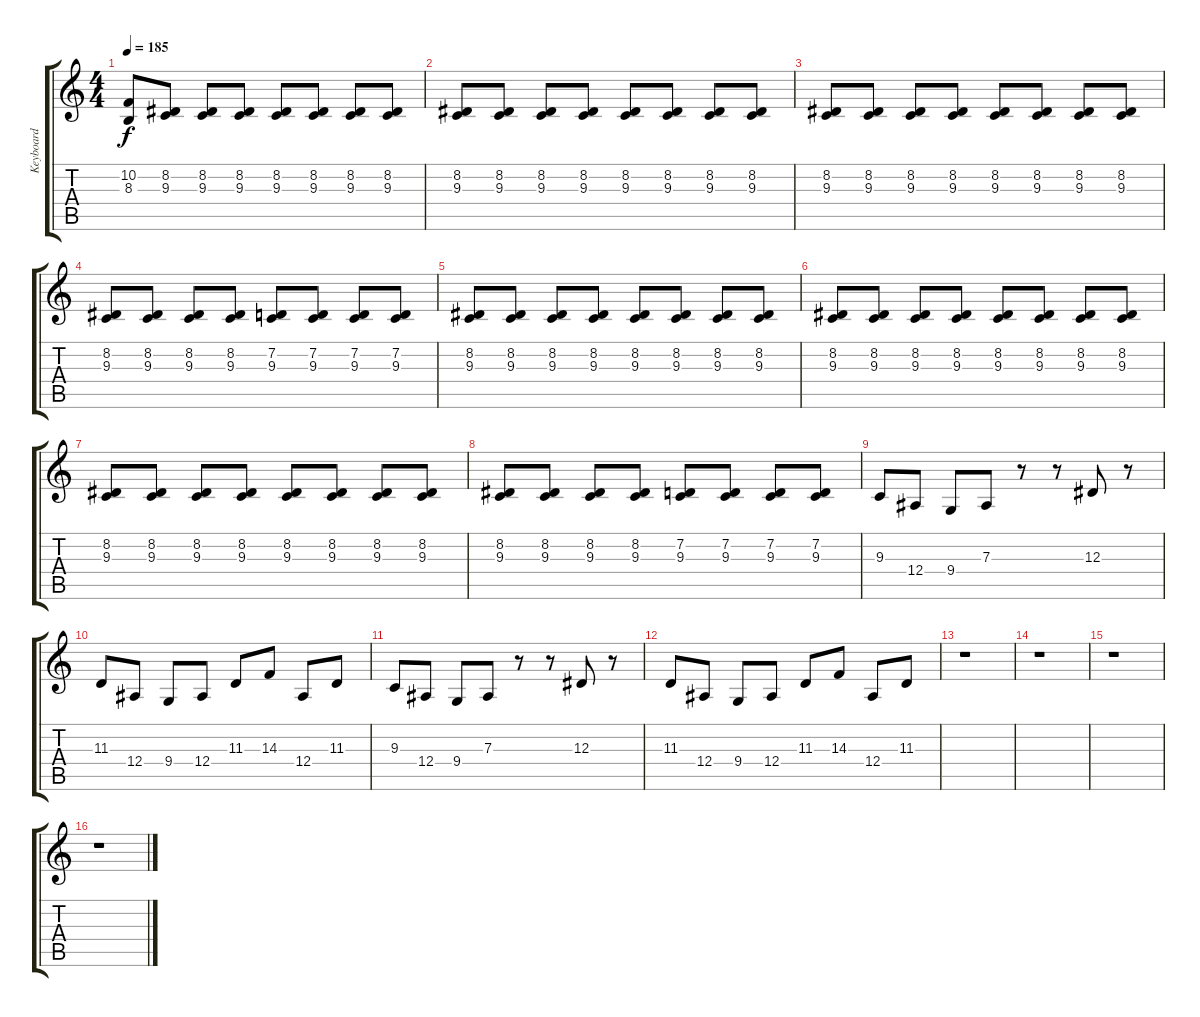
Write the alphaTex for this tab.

\track ("Keyboard" "Keyboard") {instrument lead2sawtooth}
\staff {score tabs}
\tuning (C4 G3 Eb3 Bb2 F2 C2) {hide}
\ts (4 4)
\tempo 185
\clef g2
\ks c
(10.2 8.3).8{dy f volume 7 instrument lead2sawtooth} (8.2 9.3).8 (8.2 9.3).8 (8.2 9.3).8 (8.2 9.3).8 (8.2 9.3).8 (8.2 9.3).8 (8.2 9.3).8 |
(8.2 9.3).8 (8.2 9.3).8 (8.2 9.3).8 (8.2 9.3).8 (8.2 9.3).8 (8.2 9.3).8 (8.2 9.3).8 (8.2 9.3).8 |
(8.2 9.3).8 (8.2 9.3).8 (8.2 9.3).8 (8.2 9.3).8 (8.2 9.3).8 (8.2 9.3).8 (8.2 9.3).8 (8.2 9.3).8 |
(8.2 9.3).8 (8.2 9.3).8 (8.2 9.3).8 (8.2 9.3).8 (7.2 9.3).8 (7.2 9.3).8 (7.2 9.3).8 (7.2 9.3).8 |
(8.2 9.3).8 (8.2 9.3).8 (8.2 9.3).8 (8.2 9.3).8 (8.2 9.3).8 (8.2 9.3).8 (8.2 9.3).8 (8.2 9.3).8 |
(8.2 9.3).8 (8.2 9.3).8 (8.2 9.3).8 (8.2 9.3).8 (8.2 9.3).8 (8.2 9.3).8 (8.2 9.3).8 (8.2 9.3).8 |
(8.2 9.3).8 (8.2 9.3).8 (8.2 9.3).8 (8.2 9.3).8 (8.2 9.3).8 (8.2 9.3).8 (8.2 9.3).8 (8.2 9.3).8 |
(8.2 9.3).8 (8.2 9.3).8 (8.2 9.3).8 (8.2 9.3).8 (7.2 9.3).8 (7.2 9.3).8 (7.2 9.3).8 (7.2 9.3).8 |
9.3.8{volume 12} 12.4.8 9.4.8 7.3.8 r.8 r.8 12.3.8 r.8 |
11.3.8 12.4.8 9.4.8 12.4.8 11.3.8 14.3.8 12.4.8 11.3.8 |
9.3.8 12.4.8 9.4.8 7.3.8 r.8 r.8 12.3.8 r.8 |
11.3.8 12.4.8 9.4.8 12.4.8 11.3.8 14.3.8 12.4.8 11.3.8 |
r.1 |
r.1 |
r.1 |
r.1
